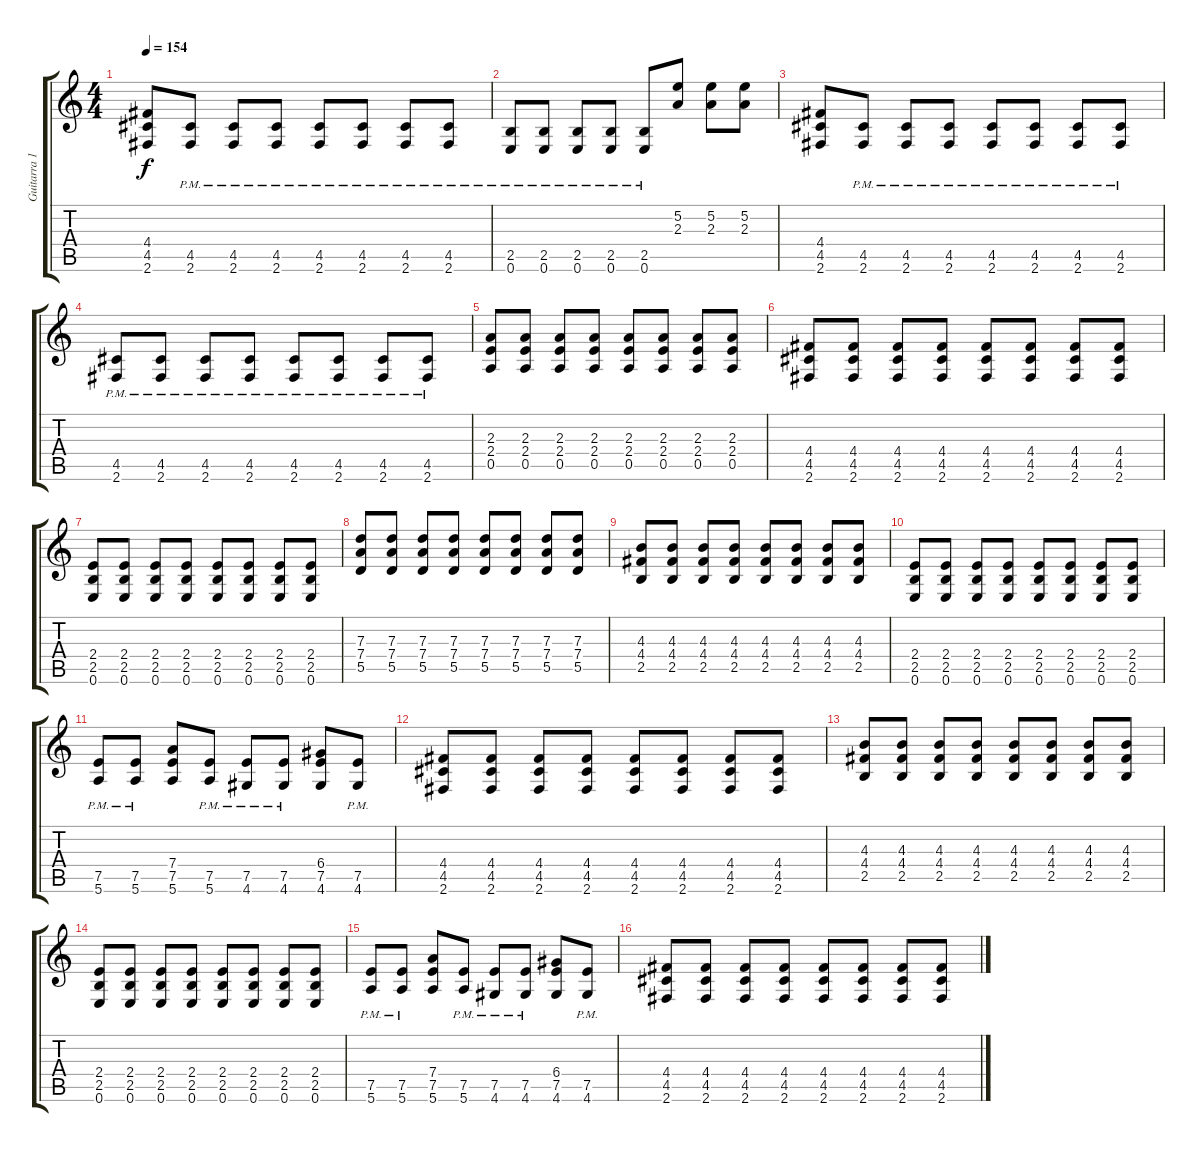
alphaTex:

\track ("Guitarra 1" "Guitarra 1") {instrument distortionguitar}
\staff {score tabs}
\tuning (E4 B3 G3 D3 A2 E2) {hide}
\ts (4 4)
\tempo 154
\clef g2
\ks c
(4.4 4.5 2.6).8{dy f} (4.5{pm} 2.6{pm}).8 (4.5{pm} 2.6{pm}).8 (4.5{pm} 2.6{pm}).8 (4.5{pm} 2.6{pm}).8 (4.5{pm} 2.6{pm}).8 (4.5{pm} 2.6{pm}).8 (4.5{pm} 2.6{pm}).8 |
(2.5{pm} 0.6{pm}).8 (2.5{pm} 0.6{pm}).8 (2.5{pm} 0.6{pm}).8 (2.5{pm} 0.6{pm}).8 (2.5{pm} 0.6{pm}).8 (5.2 2.3).8 (5.2 2.3).8 (5.2 2.3).8 |
(4.4 4.5 2.6).8 (4.5{pm} 2.6{pm}).8 (4.5{pm} 2.6{pm}).8 (4.5{pm} 2.6{pm}).8 (4.5{pm} 2.6{pm}).8 (4.5{pm} 2.6{pm}).8 (4.5{pm} 2.6{pm}).8 (4.5{pm} 2.6{pm}).8 |
(4.5{pm} 2.6{pm}).8 (4.5{pm} 2.6{pm}).8 (4.5{pm} 2.6{pm}).8 (4.5{pm} 2.6{pm}).8 (4.5{pm} 2.6{pm}).8 (4.5{pm} 2.6{pm}).8 (4.5{pm} 2.6{pm}).8 (4.5{pm} 2.6{pm}).8 |
(2.3 2.4 0.5).8 (2.3 2.4 0.5).8 (2.3 2.4 0.5).8 (2.3 2.4 0.5).8 (2.3 2.4 0.5).8 (2.3 2.4 0.5).8 (2.3 2.4 0.5).8 (2.3 2.4 0.5).8 |
(4.4 4.5 2.6).8 (4.4 4.5 2.6).8 (4.4 4.5 2.6).8 (4.4 4.5 2.6).8 (4.4 4.5 2.6).8 (4.4 4.5 2.6).8 (4.4 4.5 2.6).8 (4.4 4.5 2.6).8 |
(2.4 2.5 0.6).8 (2.4 2.5 0.6).8 (2.4 2.5 0.6).8 (2.4 2.5 0.6).8 (2.4 2.5 0.6).8 (2.4 2.5 0.6).8 (2.4 2.5 0.6).8 (2.4 2.5 0.6).8 |
(7.3 7.4 5.5).8 (7.3 7.4 5.5).8 (7.3 7.4 5.5).8 (7.3 7.4 5.5).8 (7.3 7.4 5.5).8 (7.3 7.4 5.5).8 (7.3 7.4 5.5).8 (7.3 7.4 5.5).8 |
(4.3 4.4 2.5).8 (4.3 4.4 2.5).8 (4.3 4.4 2.5).8 (4.3 4.4 2.5).8 (4.3 4.4 2.5).8 (4.3 4.4 2.5).8 (4.3 4.4 2.5).8 (4.3 4.4 2.5).8 |
(2.4 2.5 0.6).8 (2.4 2.5 0.6).8 (2.4 2.5 0.6).8 (2.4 2.5 0.6).8 (2.4 2.5 0.6).8 (2.4 2.5 0.6).8 (2.4 2.5 0.6).8 (2.4 2.5 0.6).8 |
(7.5{pm} 5.6{pm}).8 (7.5{pm} 5.6{pm}).8 (7.4 7.5 5.6).8 (7.5{pm} 5.6{pm}).8 (7.5{pm} 4.6{pm}).8 (7.5{pm} 4.6{pm}).8 (6.4 7.5 4.6).8 (7.5{pm} 4.6{pm}).8 |
(4.4 4.5 2.6).8 (4.4 4.5 2.6).8 (4.4 4.5 2.6).8 (4.4 4.5 2.6).8 (4.4 4.5 2.6).8 (4.4 4.5 2.6).8 (4.4 4.5 2.6).8 (4.4 4.5 2.6).8 |
(4.3 4.4 2.5).8 (4.3 4.4 2.5).8 (4.3 4.4 2.5).8 (4.3 4.4 2.5).8 (4.3 4.4 2.5).8 (4.3 4.4 2.5).8 (4.3 4.4 2.5).8 (4.3 4.4 2.5).8 |
(2.4 2.5 0.6).8 (2.4 2.5 0.6).8 (2.4 2.5 0.6).8 (2.4 2.5 0.6).8 (2.4 2.5 0.6).8 (2.4 2.5 0.6).8 (2.4 2.5 0.6).8 (2.4 2.5 0.6).8 |
(7.5{pm} 5.6{pm}).8 (7.5{pm} 5.6{pm}).8 (7.4 7.5 5.6).8 (7.5{pm} 5.6{pm}).8 (7.5{pm} 4.6{pm}).8 (7.5{pm} 4.6{pm}).8 (6.4 7.5 4.6).8 (7.5{pm} 4.6{pm}).8 |
(4.4 4.5 2.6).8 (4.4 4.5 2.6).8 (4.4 4.5 2.6).8 (4.4 4.5 2.6).8 (4.4 4.5 2.6).8 (4.4 4.5 2.6).8 (4.4 4.5 2.6).8 (4.4 4.5 2.6).8
